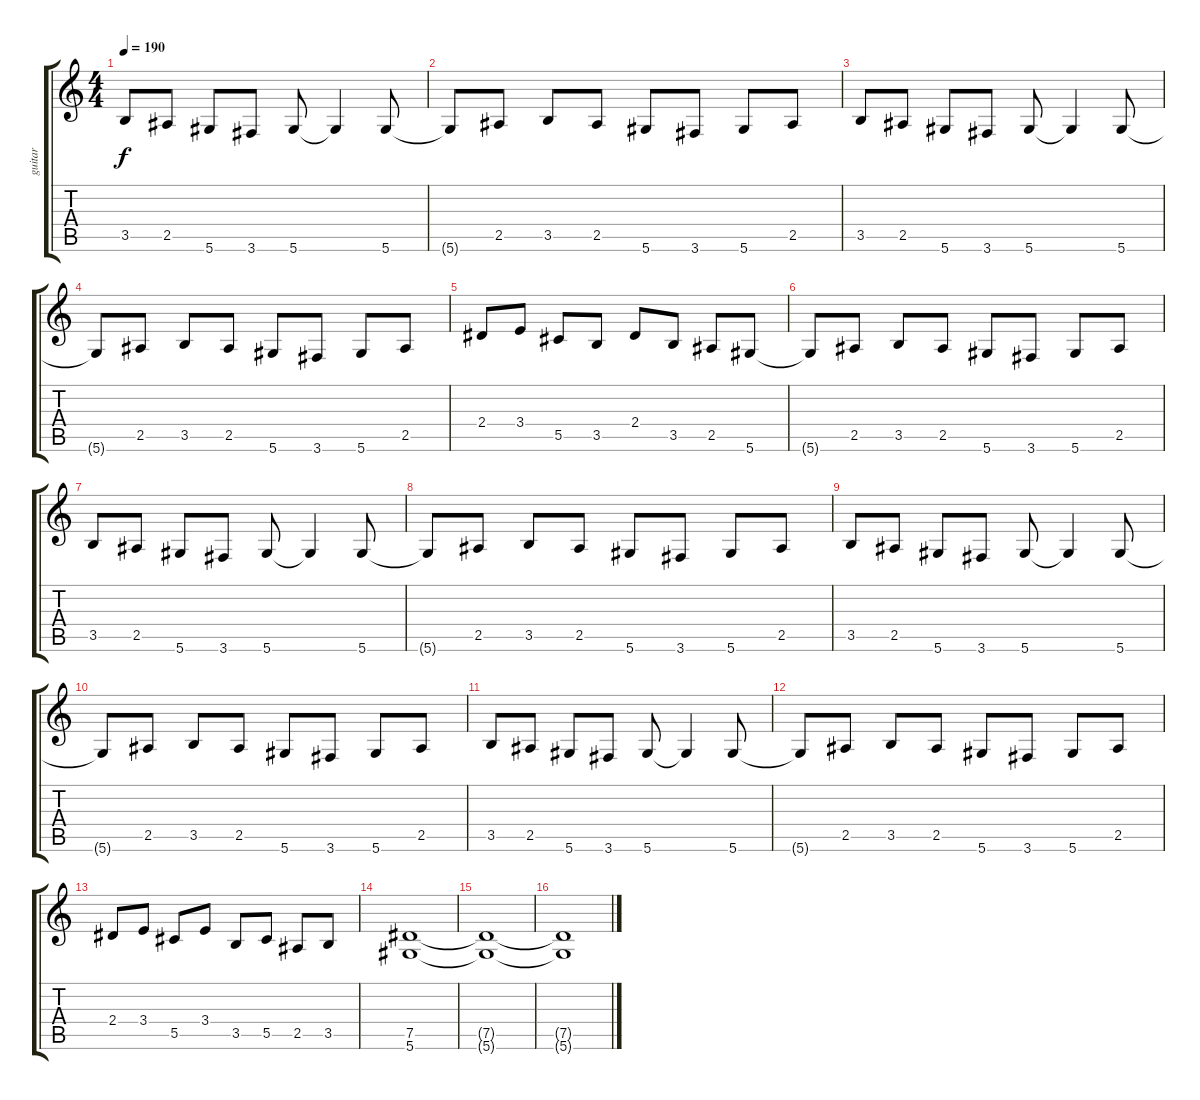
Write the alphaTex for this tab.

\track ("guitar" "guitar") {instrument distortionguitar}
\staff {score tabs}
\tuning (Eb4 Bb3 Gb3 Db3 Ab2 Eb2) {hide}
\ts (4 4)
\tempo 190
\clef g2
\ks c
3.5.8{dy f} 2.5.8 5.6.8 3.6.8 5.6.8 5.6{t}.4 5.6.8 |
5.6{t}.8 2.5.8 3.5.8 2.5.8 5.6.8 3.6.8 5.6.8 2.5.8 |
3.5.8 2.5.8 5.6.8 3.6.8 5.6.8 5.6{t}.4 5.6.8 |
5.6{t}.8 2.5.8 3.5.8 2.5.8 5.6.8 3.6.8 5.6.8 2.5.8 |
2.4.8 3.4.8 5.5.8 3.5.8 2.4.8 3.5.8 2.5.8 5.6.8 |
5.6{t}.8 2.5.8 3.5.8 2.5.8 5.6.8 3.6.8 5.6.8 2.5.8 |
3.5.8 2.5.8 5.6.8 3.6.8 5.6.8 5.6{t}.4 5.6.8 |
5.6{t}.8 2.5.8 3.5.8 2.5.8 5.6.8 3.6.8 5.6.8 2.5.8 |
3.5.8 2.5.8 5.6.8 3.6.8 5.6.8 5.6{t}.4 5.6.8 |
5.6{t}.8 2.5.8 3.5.8 2.5.8 5.6.8 3.6.8 5.6.8 2.5.8 |
3.5.8 2.5.8 5.6.8 3.6.8 5.6.8 5.6{t}.4 5.6.8 |
5.6{t}.8 2.5.8 3.5.8 2.5.8 5.6.8 3.6.8 5.6.8 2.5.8 |
2.4.8 3.4.8 5.5.8 3.4.8 3.5.8 5.5.8 2.5.8 3.5.8 |
(7.5 5.6).1 |
(7.5{t} 5.6{t}).1 |
(7.5{t} 5.6{t}).1
